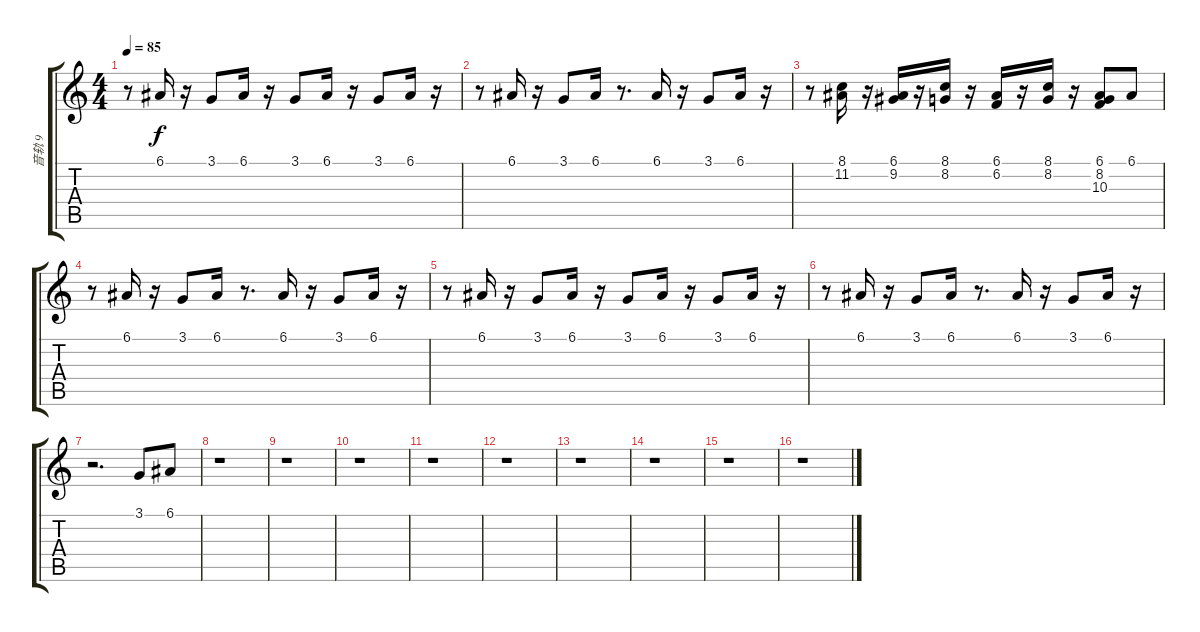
\track ("音轨 9" "音轨 9") {instrument sopranosax}
\staff {score tabs}
\tuning (E4 B3 G3 D3 A2 E2) {hide}
\ts (4 4)
\tempo 85
\clef g2
\ks c
r.8{dy f} 6.1.16 r.16 3.1.8 6.1.16 r.16 3.1.8 6.1.16 r.16 3.1.8 6.1.16 r.16 |
r.8 6.1.16 r.16 3.1.8 6.1.16 r.8{d} 6.1.16 r.16 3.1.8 6.1.16 r.16 |
r.8 (8.1 11.2).16 r.16 (6.1 9.2).16 r.16 (8.1 8.2).16 r.16 (6.1 6.2).16 r.16 (8.1 8.2).16 r.16 (6.1 8.2 10.3).8 6.1.8 |
r.8 6.1.16 r.16 3.1.8 6.1.16 r.8{d} 6.1.16 r.16 3.1.8 6.1.16 r.16 |
r.8 6.1.16 r.16 3.1.8 6.1.16 r.16 3.1.8 6.1.16 r.16 3.1.8 6.1.16 r.16 |
r.8 6.1.16 r.16 3.1.8 6.1.16 r.8{d} 6.1.16 r.16 3.1.8 6.1.16 r.16 |
r.2{d} 3.1.8 6.1.8 |
r.1 |
r.1 |
r.1 |
r.1 |
r.1 |
r.1 |
r.1 |
r.1 |
r.1
